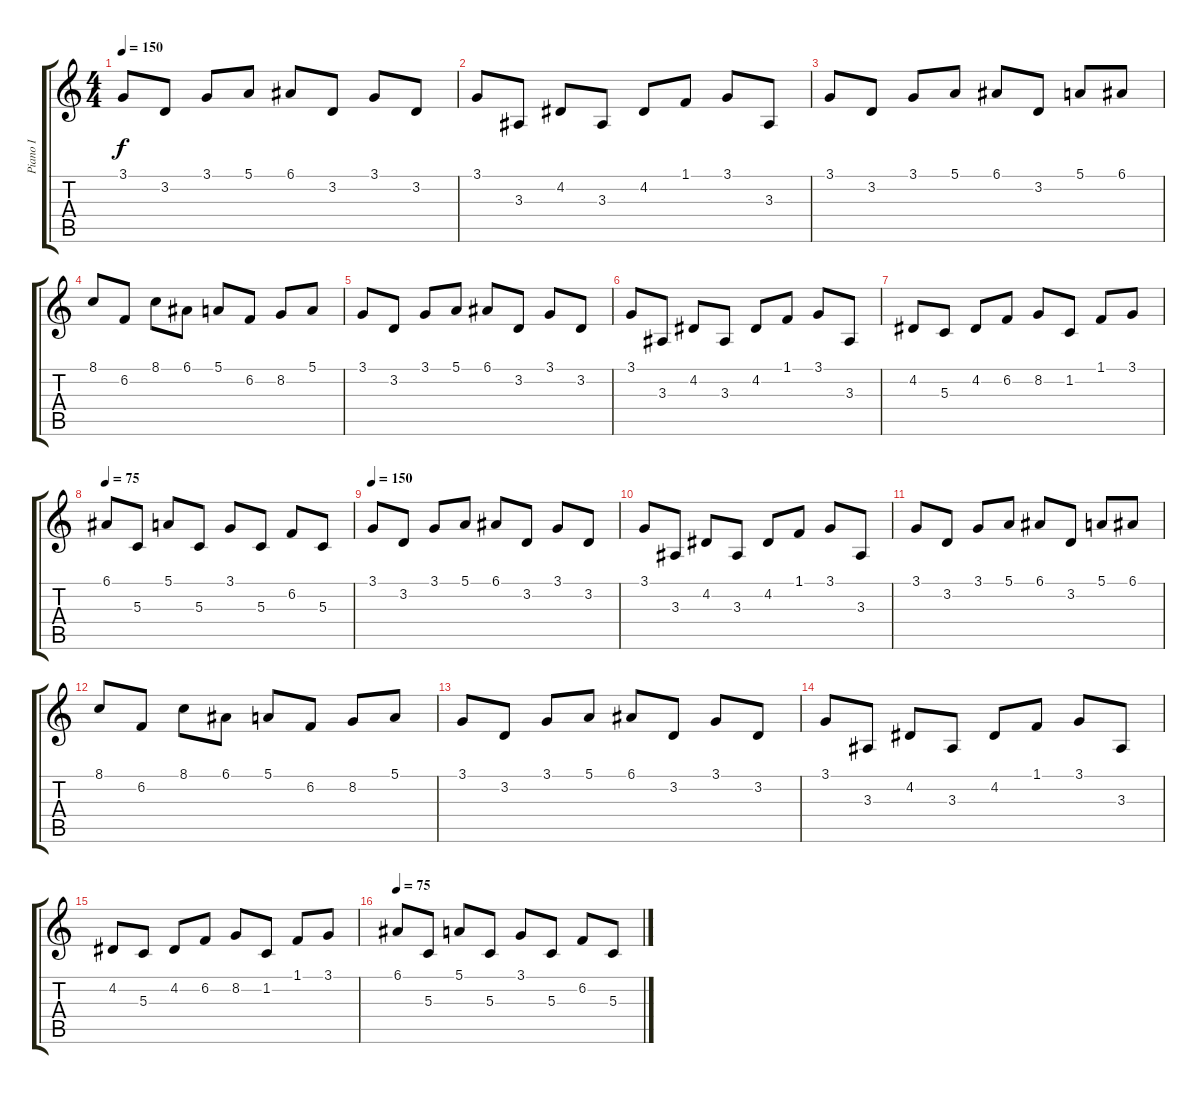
\track ("Piano I" "Piano I") {instrument acousticgrandpiano}
\staff {score tabs}
\tuning (E4 B3 G3 D3 A2 E2) {hide}
\ts (4 4)
\tempo 150
\clef g2
\ks c
3.1.8{dy f instrument acousticgrandpiano} 3.2.8 3.1.8 5.1.8 6.1.8 3.2.8 3.1.8 3.2.8 |
3.1.8 3.3.8 4.2.8 3.3.8 4.2.8 1.1.8 3.1.8 3.3.8 |
3.1.8 3.2.8 3.1.8 5.1.8 6.1.8 3.2.8 5.1.8 6.1.8 |
8.1.8 6.2.8 8.1.8 6.1.8 5.1.8 6.2.8 8.2.8 5.1.8 |
3.1.8 3.2.8 3.1.8 5.1.8 6.1.8 3.2.8 3.1.8 3.2.8 |
3.1.8 3.3.8 4.2.8 3.3.8 4.2.8 1.1.8 3.1.8 3.3.8 |
4.2.8 5.3.8 4.2.8 6.2.8 8.2.8 1.2.8 1.1.8 3.1.8 |
\tempo 75
6.1.8 5.3.8 5.1.8 5.3.8 3.1.8 5.3.8 6.2.8 5.3.8 |
\tempo 150
3.1.8 3.2.8 3.1.8 5.1.8 6.1.8 3.2.8 3.1.8 3.2.8 |
3.1.8 3.3.8 4.2.8 3.3.8 4.2.8 1.1.8 3.1.8 3.3.8 |
3.1.8 3.2.8 3.1.8 5.1.8 6.1.8 3.2.8 5.1.8 6.1.8 |
8.1.8 6.2.8 8.1.8 6.1.8 5.1.8 6.2.8 8.2.8 5.1.8 |
3.1.8 3.2.8 3.1.8 5.1.8 6.1.8 3.2.8 3.1.8 3.2.8 |
3.1.8 3.3.8 4.2.8 3.3.8 4.2.8 1.1.8 3.1.8 3.3.8 |
4.2.8 5.3.8 4.2.8 6.2.8 8.2.8 1.2.8 1.1.8 3.1.8 |
\tempo 75
6.1.8 5.3.8 5.1.8 5.3.8 3.1.8 5.3.8 6.2.8 5.3.8
